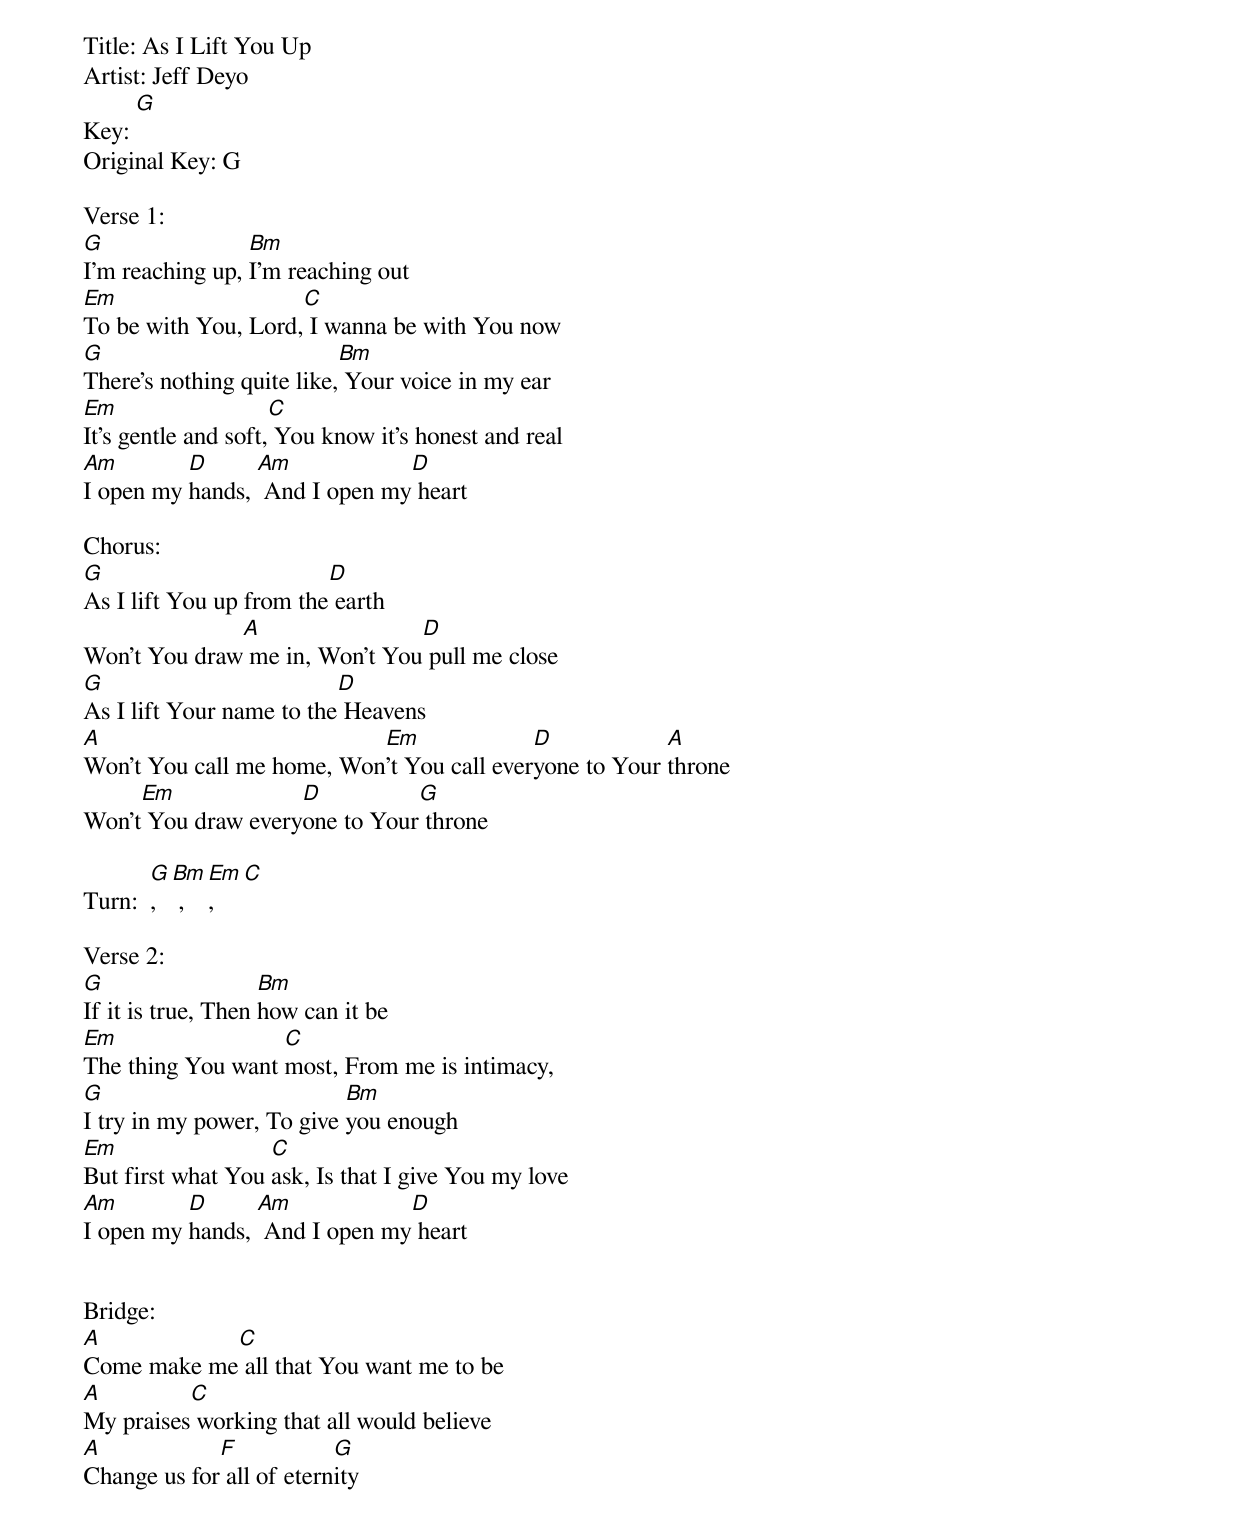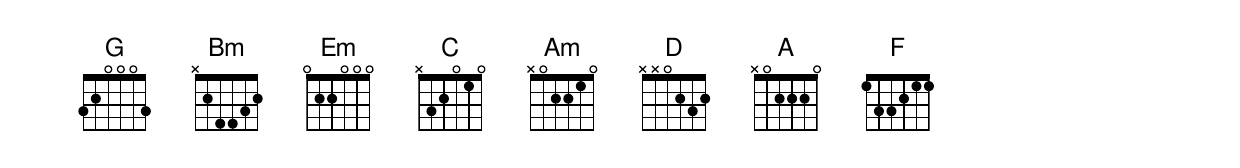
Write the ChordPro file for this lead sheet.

Title: As I Lift You Up
Artist: Jeff Deyo
Key: [G]
Original Key: G

Verse 1:
[G]I'm reaching up, [Bm]I'm reaching out
[Em]To be with You, Lord,[C] I wanna be with You now
[G]There's nothing quite like,[Bm] Your voice in my ear
[Em]It's gentle and soft,[C] You know it's honest and real
[Am]I open my [D]hands, [Am] And I open my[D] heart

Chorus:
[G]As I lift You up from the[D] earth
Won't You draw[A] me in, Won't You[D] pull me close
[G]As I lift Your name to the[D] Heavens
[A]Won't You call me home, Won[Em]'t You call ever[D]yone to Your [A]throne
Won't[Em] You draw every[D]one to Your[G] throne

Turn:  [G], [Bm] , [Em], [C]

Verse 2:
[G]If it is true, Then [Bm]how can it be
[Em]The thing You want [C]most, From me is intimacy,
[G]I try in my power, To give [Bm]you enough
[Em]But first what You [C]ask, Is that I give You my love
[Am]I open my [D]hands, [Am] And I open my[D] heart


Bridge:
[A]Come make me[C] all that You want me to be
[A]My praises[C] working that all would believe
[A]Change us for[F] all of etern[G]ity
